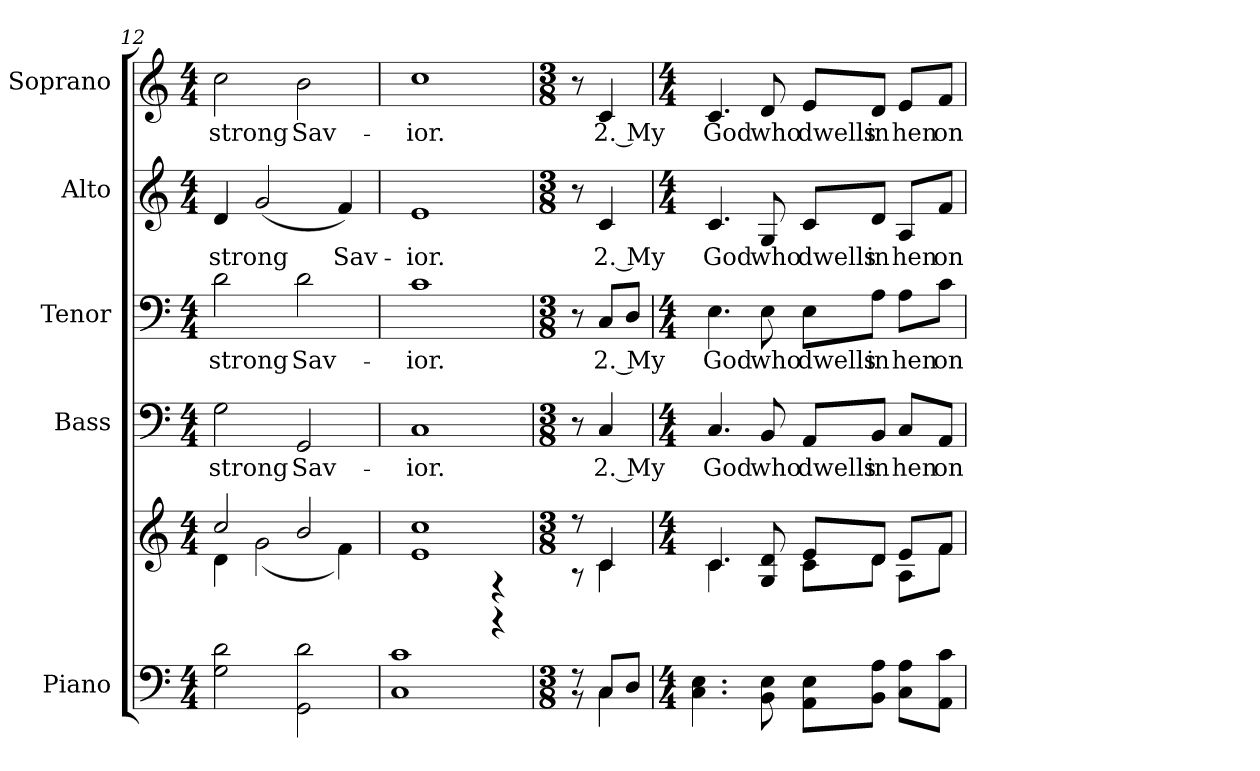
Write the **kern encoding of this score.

**kern	**kern	**kern	**text	**kern	**text	**kern	**text	**kern	**text
*part5	*part5	*part4	*part4	*part3	*part3	*part2	*part2	*part1	*part1
*staff6	*staff5	*staff4	*staff4	*staff3	*staff3	*staff2	*staff2	*staff1	*staff1
*I"Piano	*	*I"Bass	*	*I"Tenor	*	*I"Alto	*	*I"Soprano	*
*I'Pno.	*	*I'B.	*	*I'T.	*	*I'A.	*	*I'S.	*
!!LO:PB:g=z
*clefF4	*clefG2	*clefF4	*	*clefF4	*	*clefG2	*	*clefG2	*
*k[]	*k[]	*k[]	*	*k[]	*	*k[]	*	*k[]	*
*C:	*C:	*C:	*	*C:	*	*C:	*	*C:	*
*M4/4	*M4/4	*M4/4	*	*M4/4	*	*M4/4	*	*M4/4	*
=12	=12	=12	=12	=12	=12	=12	=12	=12	=12
*^	*^	*	*	*	*	*	*	*	*
!	!	!	!	!	!LO:LY:b:color=#000000	!	!	!	!	!	!
!	!	!	!	!	!	!	!LO:LY:b:color=#000000	!	!	!	!
!	!	!	!	!	!	!	!	!	!LO:LY:b:color=#000000	!	!
!	!	!	!	!	!	!	!	!	!	!	!LO:LY:b:color=#000000
2di/yy	2Gi\ 2di	2cci/	4di\	2Gi\	strong	2di\	strong	4di/	strong	2cci\	strong
.	.	.	(2gi\	.	.	.	.	(2gi/	.	.	.
!	!	!	!	!	!LO:LY:b:color=#000000	!	!	!	!	!	!
!	!	!	!	!	!	!	!LO:LY:b:color=#000000	!	!	!	!
!	!	!	!	!	!	!	!	!	!	!	!LO:LY:b:color=#000000
2di/yy	2GGi\ 2di	2bi/	.	2GGi/	Sav-	2di\	Sav-	.	.	2bi\	Sav-
!	!	!	!	!	!	!	!	!	!LO:LY:b:color=#000000	!	!
.	.	.	4fi\)	.	.	.	.	4fi/)	Sav-	.	.
=13	=13	=13	=13	=13	=13	=13	=13	=13	=13	=13	=13
!	!	!	!	!	!LO:LY:b:color=#000000	!	!	!	!	!	!
!	!	!	!	!	!	!	!LO:LY:b:color=#000000	!	!	!	!
!	!	!	!	!	!	!	!	!	!LO:LY:b:color=#000000	!	!
!	!	!	!	!	!	!	!	!	!	!	!LO:LY:b:color=#000000
2.ci/yy	1Ci 1ci	1ei 1cci	2.ei\yy	1Ci	-ior.	1ci	-ior.	1ei	-ior.	1cci	-ior.
4r	.	.	4r	.	.	.	.	.	.	.	.
!!LO:PB:g=z
=14	=14	=14	=14	=14	=14	=14	=14	=14	=14	=14	=14
*M3/8	*	*M3/8	*	*M3/8	*	*M3/8	*	*M3/8	*	*M3/8	*
8r	8r	8r	8r	8r	.	8r	.	8r	.	8r	.
!	!	!	!	!	!LO:LY:b:color=#000000	!	!	!	!	!	!
!	!	!	!	!	!	!	!LO:LY:b:color=#000000	!	!	!	!
!	!	!	!	!	!	!	!	!	!LO:LY:b:color=#000000	!	!
!	!	!	!	!	!	!	!	!	!	!	!LO:LY:b:color=#000000
8Ci/L	4Ci\	4ci/	4ci\	4Ci/	2. My	8Ci/L	2. My	4ci/	2. My	4ci/	2. My
8Di/J	.	.	.	.	.	8Di/J	.	.	.	.	.
=15	=15	=15	=15	=15	=15	=15	=15	=15	=15	=15	=15
*M4/4	*	*M4/4	*	*M4/4	*	*M4/4	*	*M4/4	*	*M4/4	*
!	!	!	!	!	!LO:LY:b:color=#000000	!	!	!	!	!	!
!	!	!	!	!	!	!	!LO:LY:b:color=#000000	!	!	!	!
!	!	!	!	!	!	!	!	!	!LO:LY:b:color=#000000	!	!
!	!	!	!	!	!	!	!	!	!	!	!LO:LY:b:color=#000000
4.Ei/yy	4.Ci\ 4.Ei	4.ci/	4.ci\	4.Ci/	God	4.Ei\	God	4.ci/	God	4.ci/	God
!	!	!	!	!	!LO:LY:b:color=#000000	!	!	!	!	!	!
!	!	!	!	!	!	!	!LO:LY:b:color=#000000	!	!	!	!
!	!	!	!	!	!	!	!	!	!LO:LY:b:color=#000000	!	!
!	!	!	!	!	!	!	!	!	!	!	!LO:LY:b:color=#000000
8Ei/yy	8BBi\ 8Ei	8Gi/ 8di	8Gi\yy	8BBi/	who	8Ei\	who	8Gi/	who	8di/	who
!	!	!	!	!	!LO:LY:b:color=#000000	!	!	!	!	!	!
!	!	!	!	!	!	!	!LO:LY:b:color=#000000	!	!	!	!
!	!	!	!	!	!	!	!	!	!LO:LY:b:color=#000000	!	!
!	!	!	!	!	!	!	!	!	!	!	!LO:LY:b:color=#000000
8Ei/Lyy	8AAi\ 8EiL	8ei/L	8ci\L	8AAi/L	dwells	8Ei\L	dwells	8ci/L	dwells	8ei/L	dwells
!	!	!	!	!	!LO:LY:b:color=#000000	!	!	!	!	!	!
!	!	!	!	!	!	!	!LO:LY:b:color=#000000	!	!	!	!
!	!	!	!	!	!	!	!	!	!LO:LY:b:color=#000000	!	!
!	!	!	!	!	!	!	!	!	!	!	!LO:LY:b:color=#000000
8Ai/Jyy	8BBi\ 8AiJ	8di/J	8di\J	8BBi/J	in	8Ai\J	in	8di/J	in	8di/J	in
!	!	!	!	!	!LO:LY:b:color=#000000	!	!	!	!	!	!
!	!	!	!	!	!	!	!LO:LY:b:color=#000000	!	!	!	!
!	!	!	!	!	!	!	!	!	!LO:LY:b:color=#000000	!	!
!	!	!	!	!	!	!	!	!	!	!	!LO:LY:b:color=#000000
8Ai/Lyy	8Ci\ 8AiL	8ei/L	8Ai\L	8Ci/L	hen	8Ai\L	hen	8Ai/L	hen	8ei/L	hen
!	!	!	!	!	!LO:LY:b:color=#000000	!	!	!	!	!	!
!	!	!	!	!	!	!	!LO:LY:b:color=#000000	!	!	!	!
!	!	!	!	!	!	!	!	!	!LO:LY:b:color=#000000	!	!
!	!	!	!	!	!	!	!	!	!	!	!LO:LY:b:color=#000000
8ci/Jyy	8AAi\ 8ciJ	8fi/J	8fi\J	8AAi/J	on	8ci\J	on	8fi/J	on	8fi/J	on
*v	*v	*	*	*	*	*	*	*	*	*	*
*	*v	*v	*	*	*	*	*	*	*	*
=	=	=	=	=	=	=	=	=	=
*-	*-	*-	*-	*-	*-	*-	*-	*-	*-
